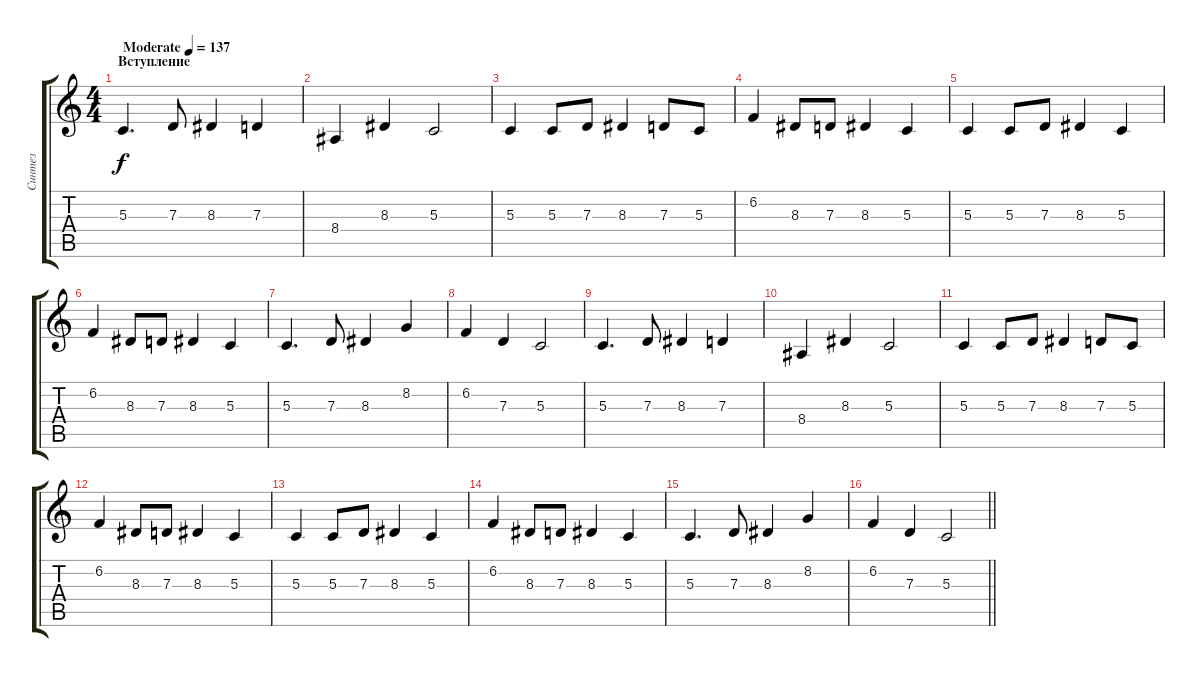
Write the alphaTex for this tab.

\track ("Синтез" "Синтез") {instrument reedorgan}
\staff {score tabs}
\tuning (E4 B3 G3 D3 A2 E2) {hide}
\ts (4 4)
\section ("" "Вступление")
\tempo (137 "Moderate")
\clef g2
\ks c
5.3.4{d dy f instrument reedorgan} 7.3.8 8.3.4 7.3.4 |
8.4.4 8.3.4 5.3.2 |
5.3.4 5.3.8 7.3.8 8.3.4 7.3.8 5.3.8 |
6.2.4 8.3.8 7.3.8 8.3.4 5.3.4 |
5.3.4 5.3.8 7.3.8 8.3.4 5.3.4 |
6.2.4 8.3.8 7.3.8 8.3.4 5.3.4 |
5.3.4{d} 7.3.8 8.3.4 8.2.4 |
6.2.4 7.3.4 5.3.2 |
5.3.4{d} 7.3.8 8.3.4 7.3.4 |
8.4.4 8.3.4 5.3.2 |
5.3.4 5.3.8 7.3.8 8.3.4 7.3.8 5.3.8 |
6.2.4 8.3.8 7.3.8 8.3.4 5.3.4 |
5.3.4 5.3.8 7.3.8 8.3.4 5.3.4 |
6.2.4 8.3.8 7.3.8 8.3.4 5.3.4 |
5.3.4{d} 7.3.8 8.3.4 8.2.4 |
\barLineRight lightlight
6.2.4 7.3.4 5.3.2
